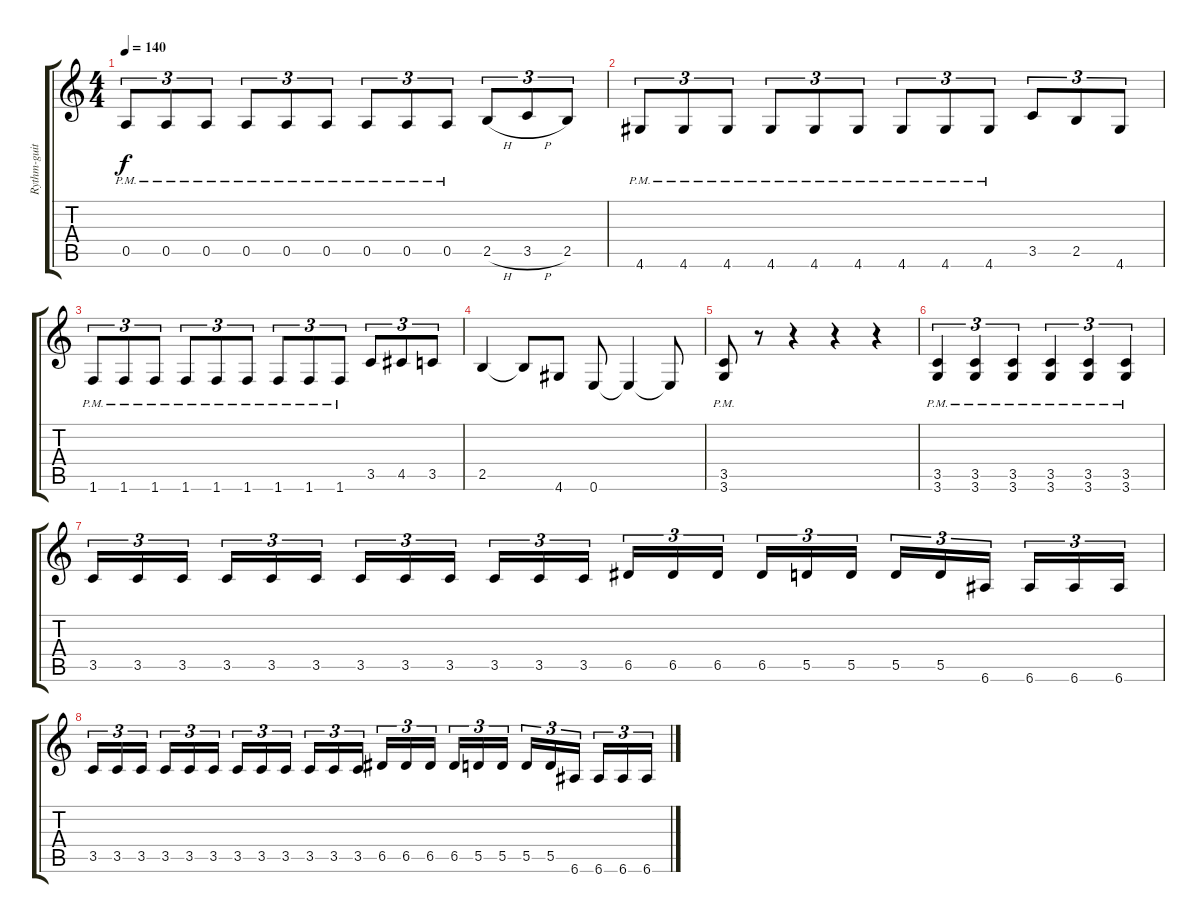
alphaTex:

\track ("Rythm-guitar - Silenoz" "Rythm-guit") {instrument overdrivenguitar}
\staff {score tabs}
\tuning (E4 B3 G3 D3 A2 E2) {hide}
\ts (4 4)
\tempo 140
\clef g2
\ks c
0.5{pm}.8{tu (3 2) dy f} 0.5{pm}.8{tu (3 2)} 0.5{pm}.8{tu (3 2)} 0.5{pm}.8{tu (3 2)} 0.5{pm}.8{tu (3 2)} 0.5{pm}.8{tu (3 2)} 0.5{pm}.8{tu (3 2)} 0.5{pm}.8{tu (3 2)} 0.5{pm}.8{tu (3 2)} 2.5{h}.8{tu (3 2)} 3.5{h}.8{tu (3 2)} 2.5.8{tu (3 2)} |
4.6{pm}.8{tu (3 2)} 4.6{pm}.8{tu (3 2)} 4.6{pm}.8{tu (3 2)} 4.6{pm}.8{tu (3 2)} 4.6{pm}.8{tu (3 2)} 4.6{pm}.8{tu (3 2)} 4.6{pm}.8{tu (3 2)} 4.6{pm}.8{tu (3 2)} 4.6{pm}.8{tu (3 2)} 3.5.8{tu (3 2)} 2.5.8{tu (3 2)} 4.6.8{tu (3 2)} |
1.6{pm}.8{tu (3 2)} 1.6{pm}.8{tu (3 2)} 1.6{pm}.8{tu (3 2)} 1.6{pm}.8{tu (3 2)} 1.6{pm}.8{tu (3 2)} 1.6{pm}.8{tu (3 2)} 1.6{pm}.8{tu (3 2)} 1.6{pm}.8{tu (3 2)} 1.6{pm}.8{tu (3 2)} 3.5.8{tu (3 2)} 4.5.8{tu (3 2)} 3.5.8{tu (3 2)} |
2.5.4 2.5{t}.8 4.6.8 0.6.8 0.6{t}.4 0.6{t}.8 |
(3.5{pm} 3.6).8 r.8 r.4 r.4 r.4 |
(3.5{pm} 3.6{pm}).4{tu (3 2)} (3.5{pm} 3.6{pm}).4{tu (3 2)} (3.5{pm} 3.6{pm}).4{tu (3 2)} (3.5{pm} 3.6{pm}).4{tu (3 2)} (3.5{pm} 3.6{pm}).4{tu (3 2)} (3.5{pm} 3.6{pm}).4{tu (3 2)} |
3.5.16{tu (3 2)} 3.5.16{tu (3 2)} 3.5.16{tu (3 2) beam splitsecondary} 3.5.16{tu (3 2)} 3.5.16{tu (3 2)} 3.5.16{tu (3 2)} 3.5.16{tu (3 2)} 3.5.16{tu (3 2)} 3.5.16{tu (3 2) beam splitsecondary} 3.5.16{tu (3 2)} 3.5.16{tu (3 2)} 3.5.16{tu (3 2)} 6.5.16{tu (3 2)} 6.5.16{tu (3 2)} 6.5.16{tu (3 2) beam splitsecondary} 6.5.16{tu (3 2)} 5.5.16{tu (3 2)} 5.5.16{tu (3 2)} 5.5.16{tu (3 2)} 5.5.16{tu (3 2)} 6.6.16{tu (3 2) beam splitsecondary} 6.6.16{tu (3 2)} 6.6.16{tu (3 2)} 6.6.16{tu (3 2)} |
3.5.16{tu (3 2)} 3.5.16{tu (3 2)} 3.5.16{tu (3 2) beam splitsecondary} 3.5.16{tu (3 2)} 3.5.16{tu (3 2)} 3.5.16{tu (3 2)} 3.5.16{tu (3 2)} 3.5.16{tu (3 2)} 3.5.16{tu (3 2) beam splitsecondary} 3.5.16{tu (3 2)} 3.5.16{tu (3 2)} 3.5.16{tu (3 2)} 6.5.16{tu (3 2)} 6.5.16{tu (3 2)} 6.5.16{tu (3 2) beam splitsecondary} 6.5.16{tu (3 2)} 5.5.16{tu (3 2)} 5.5.16{tu (3 2)} 5.5.16{tu (3 2)} 5.5.16{tu (3 2)} 6.6.16{tu (3 2) beam splitsecondary} 6.6.16{tu (3 2)} 6.6.16{tu (3 2)} 6.6.16{tu (3 2)}
